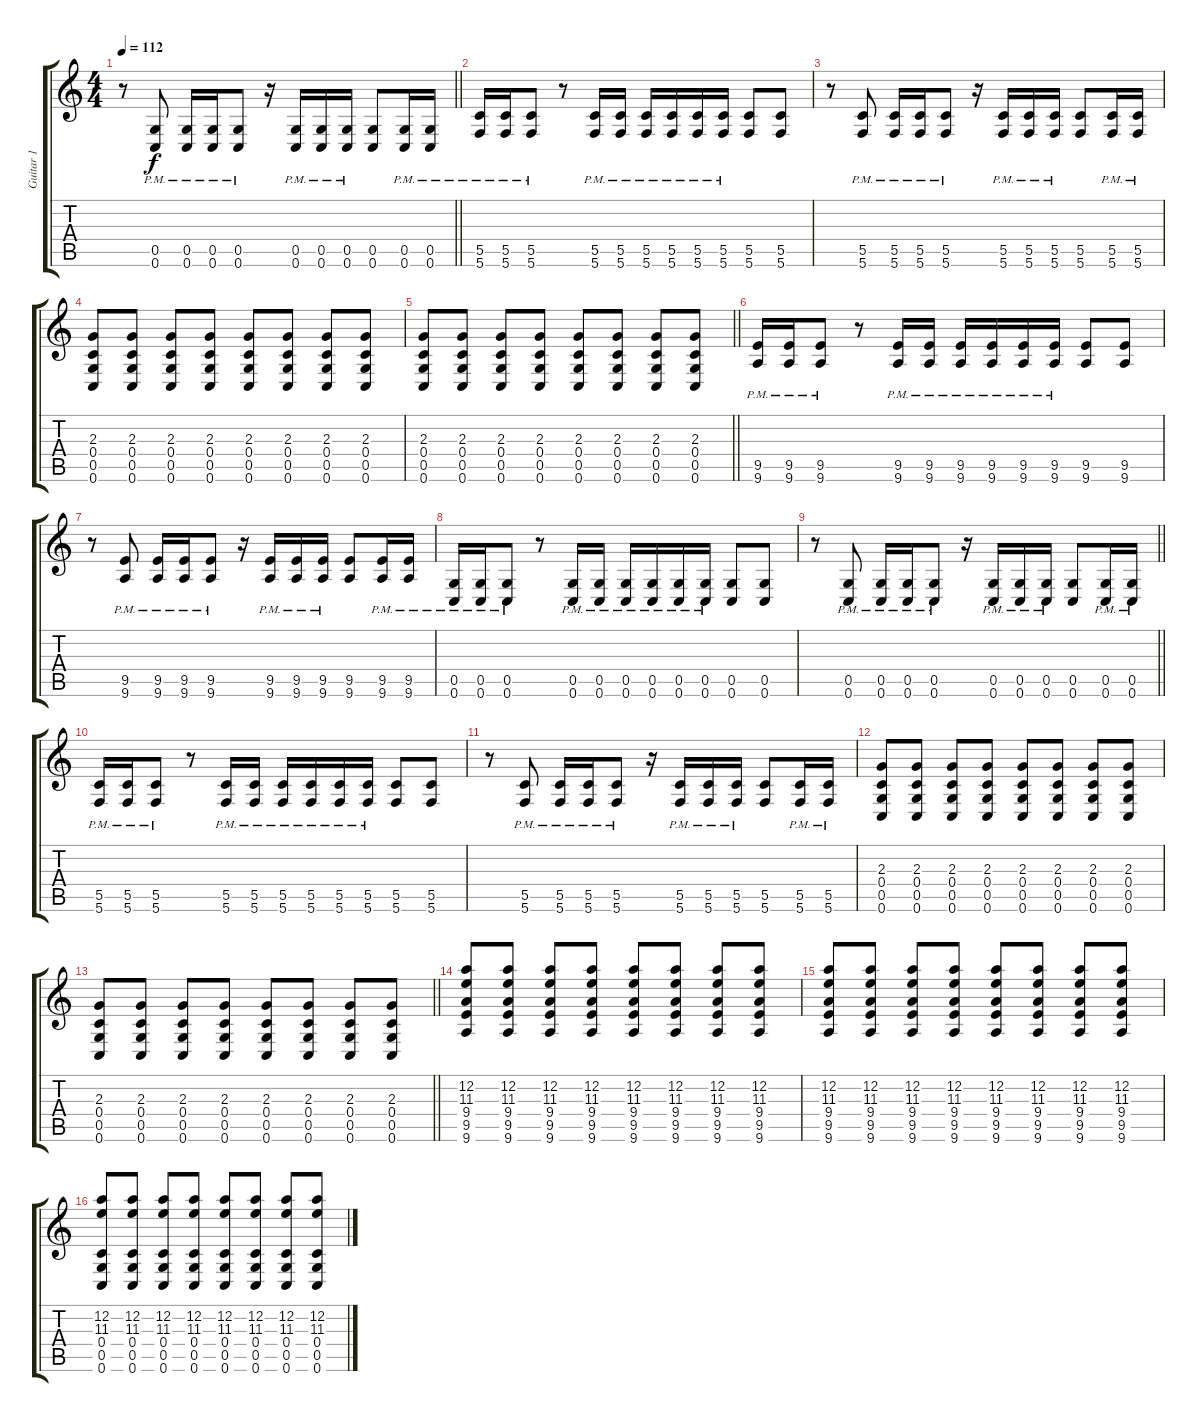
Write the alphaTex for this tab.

\track ("Guitar 1" "Guitar 1") {instrument distortionguitar}
\staff {score tabs}
\tuning (D4 A3 F3 C3 G2 C2) {hide}
\ts (4 4)
\tempo 112
\clef g2
\barLineRight lightlight
\ks c
r.8{dy f} (0.5{pm} 0.6{pm}).8 (0.5{pm} 0.6{pm}).16 (0.5{pm} 0.6{pm}).16 (0.5{pm} 0.6{pm}).8 r.16 (0.5{pm} 0.6{pm}).16 (0.5{pm} 0.6{pm}).16 (0.5{pm} 0.6{pm}).16 (0.5 0.6).8 (0.5{pm} 0.6{pm}).16 (0.5{pm} 0.6{pm}).16 |
(5.5{pm} 5.6{pm}).16 (5.5{pm} 5.6{pm}).16 (5.5{pm} 5.6{pm}).8 r.8 (5.5{pm} 5.6{pm}).16 (5.5{pm} 5.6{pm}).16 (5.5{pm} 5.6{pm}).16 (5.5{pm} 5.6{pm}).16 (5.5{pm} 5.6{pm}).16 (5.5{pm} 5.6{pm}).16 (5.5 5.6).8 (5.5 5.6).8 |
r.8 (5.5{pm} 5.6{pm}).8 (5.5{pm} 5.6{pm}).16 (5.5{pm} 5.6{pm}).16 (5.5{pm} 5.6{pm}).8 r.16 (5.5{pm} 5.6{pm}).16 (5.5{pm} 5.6{pm}).16 (5.5{pm} 5.6{pm}).16 (5.5 5.6).8 (5.5{pm} 5.6{pm}).16 (5.5{pm} 5.6{pm}).16 |
(2.3 0.4 0.5 0.6).8 (2.3 0.4 0.5 0.6).8 (2.3 0.4 0.5 0.6).8 (2.3 0.4 0.5 0.6).8 (2.3 0.4 0.5 0.6).8 (2.3 0.4 0.5 0.6).8 (2.3 0.4 0.5 0.6).8 (2.3 0.4 0.5 0.6).8 |
\barLineRight lightlight
(2.3 0.4 0.5 0.6).8 (2.3 0.4 0.5 0.6).8 (2.3 0.4 0.5 0.6).8 (2.3 0.4 0.5 0.6).8 (2.3 0.4 0.5 0.6).8 (2.3 0.4 0.5 0.6).8 (2.3 0.4 0.5 0.6).8 (2.3 0.4 0.5 0.6).8 |
(9.5{pm} 9.6{pm}).16 (9.5{pm} 9.6{pm}).16 (9.5{pm} 9.6{pm}).8 r.8 (9.5{pm} 9.6{pm}).16 (9.5{pm} 9.6{pm}).16 (9.5{pm} 9.6{pm}).16 (9.5{pm} 9.6{pm}).16 (9.5{pm} 9.6{pm}).16 (9.5{pm} 9.6{pm}).16 (9.5 9.6).8 (9.5 9.6).8 |
r.8 (9.5{pm} 9.6{pm}).8 (9.5{pm} 9.6{pm}).16 (9.5{pm} 9.6{pm}).16 (9.5{pm} 9.6{pm}).8 r.16 (9.5{pm} 9.6{pm}).16 (9.5{pm} 9.6{pm}).16 (9.5{pm} 9.6{pm}).16 (9.5 9.6).8 (9.5{pm} 9.6{pm}).16 (9.5{pm} 9.6{pm}).16 |
(0.5{pm} 0.6{pm}).16 (0.5{pm} 0.6{pm}).16 (0.5{pm} 0.6{pm}).8 r.8 (0.5{pm} 0.6{pm}).16 (0.5{pm} 0.6{pm}).16 (0.5{pm} 0.6{pm}).16 (0.5{pm} 0.6{pm}).16 (0.5{pm} 0.6{pm}).16 (0.5{pm} 0.6{pm}).16 (0.5 0.6).8 (0.5 0.6).8 |
\barLineRight lightlight
r.8 (0.5{pm} 0.6{pm}).8 (0.5{pm} 0.6{pm}).16 (0.5{pm} 0.6{pm}).16 (0.5{pm} 0.6{pm}).8 r.16 (0.5{pm} 0.6{pm}).16 (0.5{pm} 0.6{pm}).16 (0.5{pm} 0.6{pm}).16 (0.5 0.6).8 (0.5{pm} 0.6{pm}).16 (0.5{pm} 0.6{pm}).16 |
(5.5{pm} 5.6{pm}).16 (5.5{pm} 5.6{pm}).16 (5.5{pm} 5.6{pm}).8 r.8 (5.5{pm} 5.6{pm}).16 (5.5{pm} 5.6{pm}).16 (5.5{pm} 5.6{pm}).16 (5.5{pm} 5.6{pm}).16 (5.5{pm} 5.6{pm}).16 (5.5{pm} 5.6{pm}).16 (5.5 5.6).8 (5.5 5.6).8 |
r.8 (5.5{pm} 5.6{pm}).8 (5.5{pm} 5.6{pm}).16 (5.5{pm} 5.6{pm}).16 (5.5{pm} 5.6{pm}).8 r.16 (5.5{pm} 5.6{pm}).16 (5.5{pm} 5.6{pm}).16 (5.5{pm} 5.6{pm}).16 (5.5 5.6).8 (5.5{pm} 5.6{pm}).16 (5.5{pm} 5.6{pm}).16 |
(2.3 0.4 0.5 0.6).8 (2.3 0.4 0.5 0.6).8 (2.3 0.4 0.5 0.6).8 (2.3 0.4 0.5 0.6).8 (2.3 0.4 0.5 0.6).8 (2.3 0.4 0.5 0.6).8 (2.3 0.4 0.5 0.6).8 (2.3 0.4 0.5 0.6).8 |
\barLineRight lightlight
(2.3 0.4 0.5 0.6).8 (2.3 0.4 0.5 0.6).8 (2.3 0.4 0.5 0.6).8 (2.3 0.4 0.5 0.6).8 (2.3 0.4 0.5 0.6).8 (2.3 0.4 0.5 0.6).8 (2.3 0.4 0.5 0.6).8 (2.3 0.4 0.5 0.6).8 |
(12.2 11.3 9.4 9.5 9.6).8 (12.2 11.3 9.4 9.5 9.6).8 (12.2 11.3 9.4 9.5 9.6).8 (12.2 11.3 9.4 9.5 9.6).8 (12.2 11.3 9.4 9.5 9.6).8 (12.2 11.3 9.4 9.5 9.6).8 (12.2 11.3 9.4 9.5 9.6).8 (12.2 11.3 9.4 9.5 9.6).8 |
(12.2 11.3 9.4 9.5 9.6).8 (12.2 11.3 9.4 9.5 9.6).8 (12.2 11.3 9.4 9.5 9.6).8 (12.2 11.3 9.4 9.5 9.6).8 (12.2 11.3 9.4 9.5 9.6).8 (12.2 11.3 9.4 9.5 9.6).8 (12.2 11.3 9.4 9.5 9.6).8 (12.2 11.3 9.4 9.5 9.6).8 |
(12.2 11.3 0.4 0.5 0.6).8 (12.2 11.3 0.4 0.5 0.6).8 (12.2 11.3 0.4 0.5 0.6).8 (12.2 11.3 0.4 0.5 0.6).8 (12.2 11.3 0.4 0.5 0.6).8 (12.2 11.3 0.4 0.5 0.6).8 (12.2 11.3 0.4 0.5 0.6).8 (12.2 11.3 0.4 0.5 0.6).8
